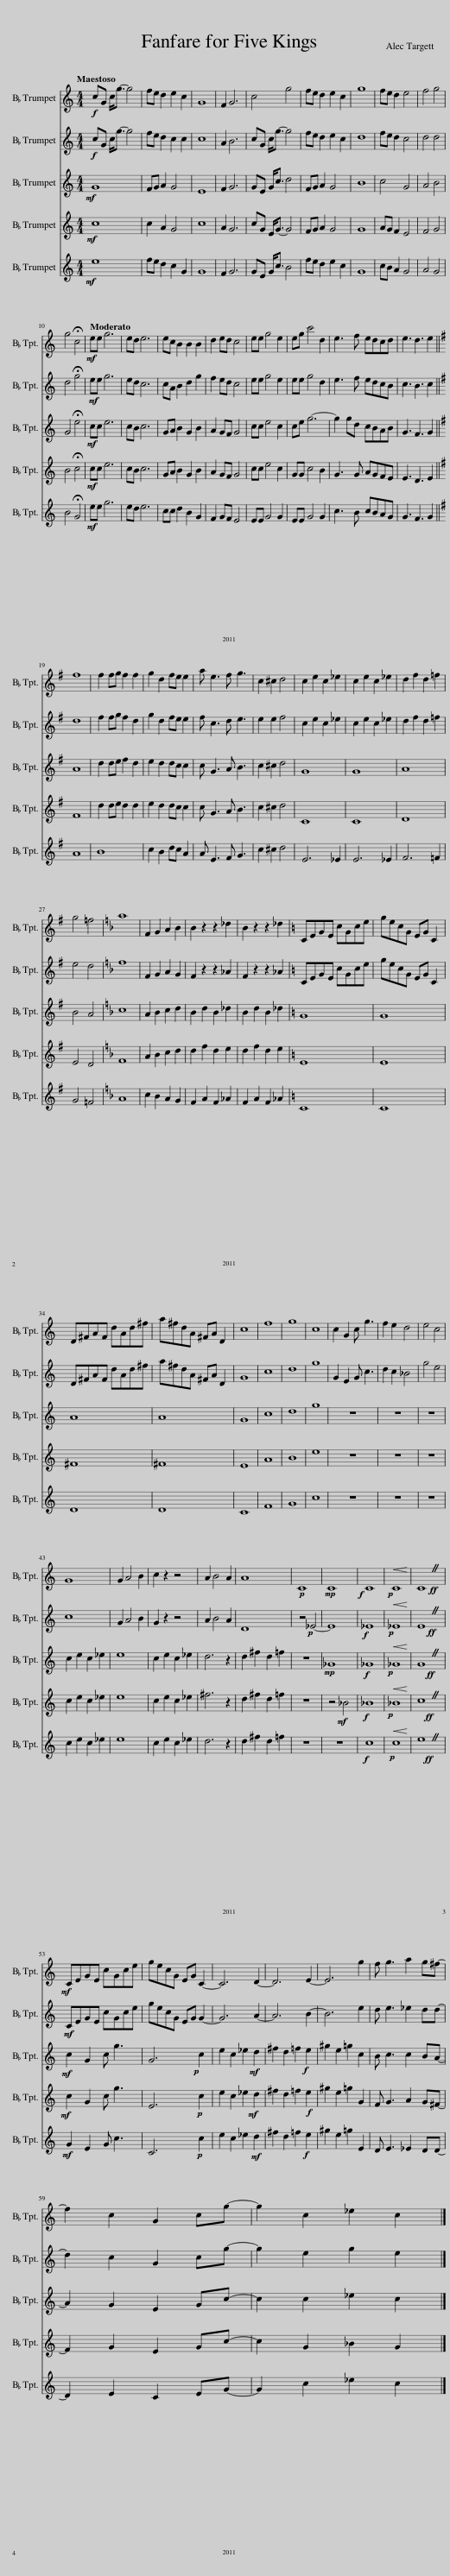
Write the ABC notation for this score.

X:1
%%score 1 2 3 4 5
L:1/8
Q:1/4=72
M:4/4
I:linebreak $
K:none
V:1 treble transpose=-2
V:2 treble transpose=-2
V:3 treble transpose=-2
V:4 treble transpose=-2
V:5 treble transpose=-2
V:1
[K:C]!f! cG c<g- g4 | fe d2 e2 c2 | G8 | F2 G6 | c4 g4 | %5
 fe d2 e2 c2 | g8 | fe d2 e4 | f4 g4 |$ g4 !fermata!c4 | %10
[Q:1/4=112]!mf! ee g6 | ed e6 | ec B2 B2 B2 | d2 ed c4 | ee g4 e2 | %15
 eg c'4 d2 | e3 f edcd | e3 d3 e2 ||$[K:G] f8 | f2 fg f2 f2 | %20
 g2 d2 fe e2 | a e3 f g3 | c2 ^c2 d4 | c2 e2 c2 _e2 | c2 e2 c2 _e2 | %25
 d2 f2 d2 =f2 |$ g4 =f4 |[K:F] a8 | F2 G2 A2 B2 | B2 z2 z2 _d2 | %30
 B2 z2 z2 _d2 |[K:C] CEGE cGce | gecG EG C2 |$ D^FAF dAd^f | a^fdA ^FA D2 | %35
 c8 | f8 | g8 | c8 | c2 G2 c g3 | %40
 f2 e2 d4 | e4 c4 |$ G8 | G2 A4 B2 | c2 z2 z4 | %45
 A2 B4 A2 | A8 |!p! C8 |!mp! C8 |!f! C8 | %50
!p!!<(! C8!<)! |!ff! C8 |$!mf! CEGE cGce | gecG EG C2- | C6 D2- | %55
 D6 E2- | E6 g2 | f g3 a2 g^f- |$ f2 c2 G2 cg- | g2 c2 _e2 c2 |] %60
V:2
[K:C]!f! cG c<g- g4 | fe d2 c2 c2 | c8 | A2 B6 | cG c<g- g4 | %5
 fe d2 e2 c2 | d8 | fe d2 c4 | d4 d4 |$ d4 !fermata!g4 | %10
!mf! ee g6 | ed c6 | cA B2 d2 g2 | f2 ed c4 | ee g4 e2 | %15
 ee g4 d2 | e3 f edcB | c3 B3 c2 ||$[K:G] d8 | f2 fg f2 d2 | %20
 g2 d2 fe e2 | f c3 d e3 | e2 e2 f4 | c2 e2 c2 _e2 | c2 e2 c2 _e2 | %25
 d2 f2 d2 =f2 |$ e4 d4 |[K:F] f8 | F2 G2 A2 G2 | F2 z2 z2 _A2 | %30
 F2 z2 z2 _A2 |[K:C] CEGE cGce | gecG EG C2 |$ D^FAF dAd^f | a^fdA ^FA D2 | %35
 G8 | c8 | d8 | g8 | G2 E2 G c3 | %40
 d2 c2 _B4 | g4 e4 |$ c8 | G2 A4 B2 | G2 z2 z4 | %45
 A2 B4 A2 | D8 | z4!p! _E4- | E8 |!f! _E8 | %50
!p!!<(! _E8!<)! |!ff! E8 |$!mf! CEGE cGce | gecG EG G2- | G6 A2- | %55
 A6 B2- | B6 e2 | d e3 _e2 dd- |$ d2 c2 G2 cg- | g2 e2 g2 e2 |] %60
V:3
[K:C]!mf! G8 | FG A2 G4 | E8 | F2 G6 | GE G<c d4 | %5
 FG A2 G4 | B8 | c4 G4 | A4 B4 |$ G4 !fermata!e4 | %10
!mf! cc e6 | cB c6 | GA B2 G2 B2 | A2 GF G4 | cc e4 c2 | %15
 ce g6- | g2 gd cBAB | G3 F3 G2 ||$[K:G] A8 | d2 de f2 d2 | %20
 e2 d2 dc c2 | c G3 A B3 | c2 ^c2 d4 | G8 | G8 | %25
 A8 |$ B4 A4 |[K:F] c8 | A2 B2 c2 d2 | B2 d2 B2 _d2 | %30
 B2 d2 B2 _d2 |[K:C] G8 | G8 |$ A8 | A8 | %35
 G8 | c8 | d8 | g8 | z8 | %40
 z8 | z8 |$ c2 e2 c2 _e2 | e8 | c2 e2 c2 _e2 | %45
 d6 z2 | d2 ^f2 d2 =f2 | z8 |!mp! _G8 |!f! _G8 | %50
!p!!<(! _G8!<)! |!ff! G8 |$!mf! c2 G2 c g3 | G6!p! c2 | e2 c2 _e2!mf! d2 | %55
 ^f2 d2 =f2!f! e2 | ^g2 e2 =g2 c2 | B c3 c2 BA- |$ A2 G2 E2 Gc- | c2 c2 _e2 c2 |] %60
V:4
[K:C]!mf! c8 | c2 A2 G4 | c8 | A2 G6 | cG E<G- G4 | %5
 FG A2 G4 | G8 | AG F2 E4 | F4 G4 |$ B4 !fermata!c4 | %10
!mf! cc e6 | cB c6 | GA B2 G2 B2 | A2 GF G4 | cc e4 c2 | %15
 GG c4 B2 | G3 G AGFE | E3 D3 E2 ||$[K:G] F8 | d2 de d2 d2 | %20
 e2 d2 dc c2 | c G3 A B3 | c2 ^c2 d4 | C8 | C8 | %25
 D8 |$ E4 D4 |[K:F] F8 | A2 B2 c2 d2 | d2 f2 d2 e2 | %30
 d2 f2 d2 e2 |[K:C] E8 | E8 |$ ^F8 | ^F8 | %35
 E8 | A8 | B8 | e8 | z8 | %40
 z8 | z8 |$ c2 e2 c2 _e2 | e8 | c2 e2 c2 _e2 | %45
 ^f6 z2 | d2 ^f2 d2 =f2 | z8 | z4!mf! _B4 |!f! _B8 | %50
!p!!<(! _B8!<)! |!ff! c8 |$!mf! c2 G2 c g3 | E6!p! c2 | e2 c2 _e2!mf! d2 | %55
 ^f2 d2 =f2!f! e2 | ^g2 e2 =g2 G2 | F G3 A2 G^F- |$ F2 G2 E2 Gc- | c2 G2 _B2 G2 |] %60
V:5
[K:C]!mf! e8 | fe d2 c2 G2 | G8 | F2 G6 | GE G<c B4 | %5
 fe d2 e2 c2 | G8 | cB A2 G4 | A4 G4 |$ B4 !fermata!G4 | %10
!mf! ee g6 | ed e6 | cc d2 B2 G2 | F2 GF E4 | EE G4 G2 | %15
 EE G4 G2 | c3 B cBAG | G3 F3 G2 ||$[K:G] A8 | B8 | %20
 c2 B2 dc A2 | A E3 F G3 | c2 ^c2 d4 | E6 _E2 | E6 _E2 | %25
 F6 =F2 |$ G4 =F4 |[K:F] A8 | c2 B2 A2 G2 | F2 A2 F2 _A2 | %30
 F2 A2 F2 _A2 |[K:C] C8 | C8 |$ D8 | D8 | %35
 C8 | F8 | G8 | c8 | z8 | %40
 z8 | z8 |$ c2 e2 c2 _e2 | e8 | c2 e2 c2 _e2 | %45
 d6 z2 | d2 ^f2 d2 =f2 | z8 | z8 |!f! c8 | %50
!p!!<(! c8!<)! |!ff! e8 |$!mf! G2 E2 G c3 | C6!p! c2 | e2 c2 _e2!mf! d2 | %55
 ^f2 d2 =f2!f! e2 | ^g2 e2 =g2 E2 | D E3 _E2 DD- |$ D2 E2 C2 EG- | G2 c2 _e2 c2 |] %60
